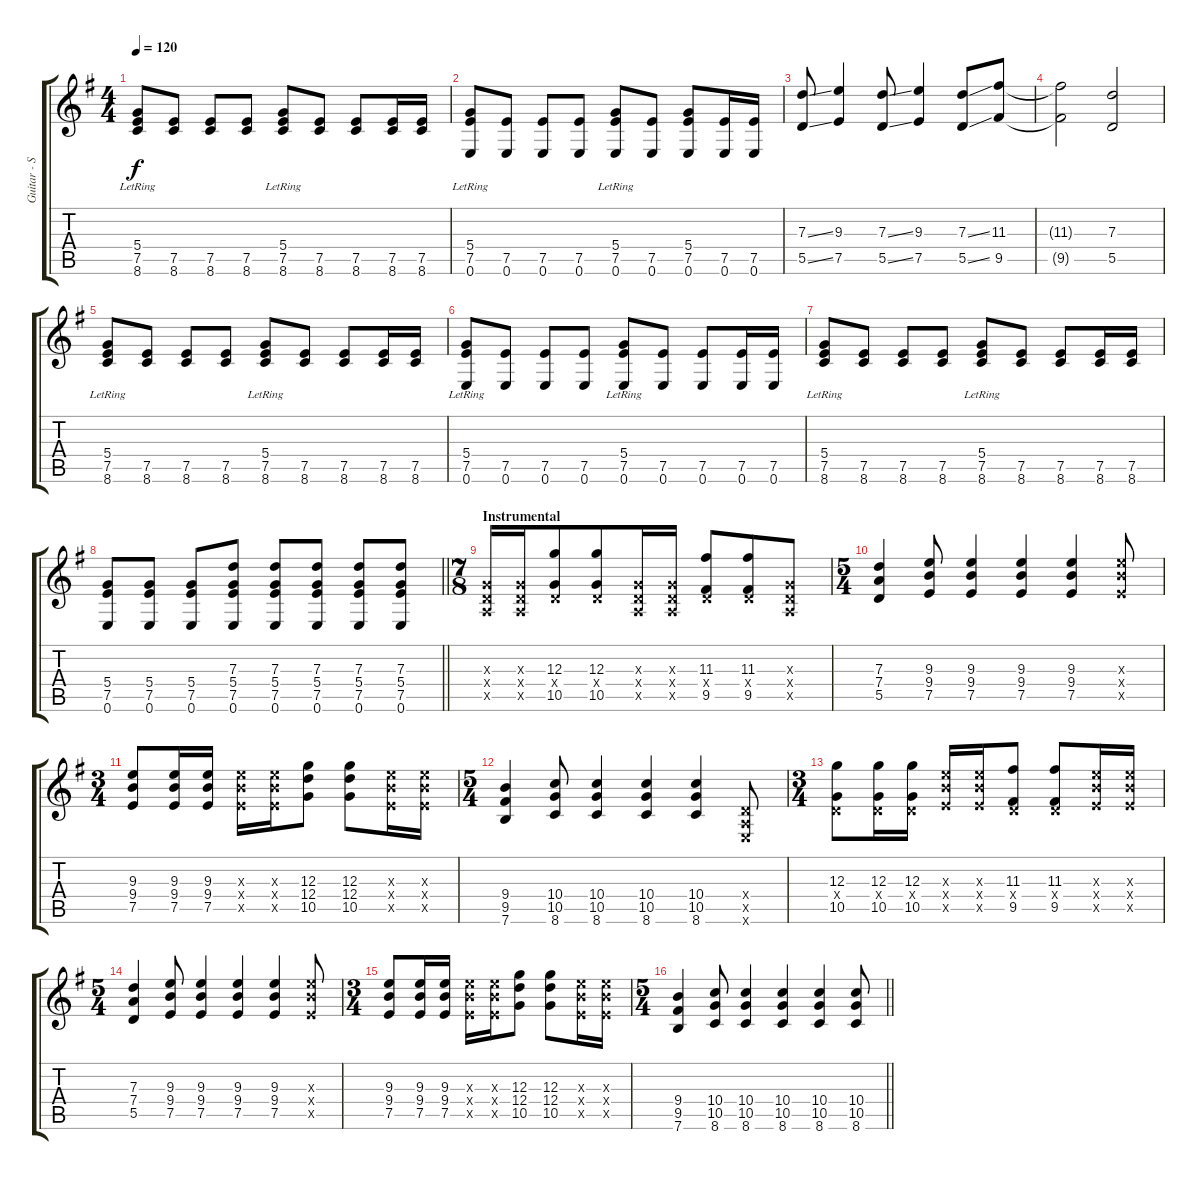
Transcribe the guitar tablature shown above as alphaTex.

\track ("Guitar - Simon Neil" "Guitar - S") {instrument electricguitarclean}
\staff {score tabs}
\tuning (E4 B3 G3 D3 A2 E2) {hide}
\ts (4 4)
\tempo 120
\clef g2
\ks eminor
(5.4{lr} 7.5 8.6).8{dy f} (7.5 8.6).8 (7.5 8.6).8 (7.5 8.6).8 (5.4{lr} 7.5 8.6).8 (7.5 8.6).8 (7.5 8.6).8 (7.5 8.6).16 (7.5 8.6).16 |
(5.4{lr} 7.5 0.6).8 (7.5 0.6).8 (7.5 0.6).8 (7.5 0.6).8 (5.4{lr} 7.5 0.6).8 (7.5 0.6).8 (5.4 7.5 0.6).8 (7.5 0.6).16 (7.5 0.6).16 |
(7.3{ss} 5.5{ss}).8 (9.3 7.5).4 (7.3{ss} 5.5{ss}).8 (9.3 7.5).4 (7.3{ss} 5.5{ss}).8 (11.3 9.5).8 |
(11.3{t} 9.5{t}).2 (7.3 5.5).2 |
(5.4{lr} 7.5 8.6).8 (7.5 8.6).8 (7.5 8.6).8 (7.5 8.6).8 (5.4{lr} 7.5 8.6).8 (7.5 8.6).8 (7.5 8.6).8 (7.5 8.6).16 (7.5 8.6).16 |
(5.4{lr} 7.5 0.6).8 (7.5 0.6).8 (7.5 0.6).8 (7.5 0.6).8 (5.4{lr} 7.5 0.6).8 (7.5 0.6).8 (7.5 0.6).8 (7.5 0.6).16 (7.5 0.6).16 |
(5.4{lr} 7.5 8.6).8 (7.5 8.6).8 (7.5 8.6).8 (7.5 8.6).8 (5.4{lr} 7.5 8.6).8 (7.5 8.6).8 (7.5 8.6).8 (7.5 8.6).16 (7.5 8.6).16 |
\barLineRight lightlight
(5.4 7.5 0.6).8 (5.4 7.5 0.6).8 (5.4 7.5 0.6).8{volume 14} (7.3 5.4 7.5 0.6).8 (7.3 5.4 7.5 0.6).8{volume 15} (7.3 5.4 7.5 0.6).8 (7.3 5.4 7.5 0.6).8 (7.3 5.4 7.5 0.6).8 |
\ts (7 8)
\section ("" "Instrumental")
(0.3{x} 0.4{x} 0.5{x}).16{volume 16} (0.3{x} 0.4{x} 0.5{x}).16 (12.3 0.4{x} 10.5).8 (12.3 0.4{x} 10.5).8 (0.3{x} 0.4{x} 0.5{x}).16 (0.3{x} 0.4{x} 0.5{x}).16 (11.3 0.4{x} 9.5).8 (11.3 0.4{x} 9.5).8 (0.3{x} 0.4{x} 0.5{x}).8 |
\ts (5 4)
(7.3 7.4 5.5).4{volume 16 instrument overdrivenguitar} (9.3 9.4 7.5).8 (9.3 9.4 7.5).4 (9.3 9.4 7.5).4 (9.3 9.4 7.5).4 (9.3{x} 9.4{x} 7.5{x}).8 |
\ts (3 4)
(9.3 9.4 7.5).8 (9.3 9.4 7.5).16 (9.3 9.4 7.5).16 (9.3{x} 9.4{x} 7.5{x}).16 (9.3{x} 9.4{x} 7.5{x}).16 (12.3 12.4 10.5).8 (12.3 12.4 10.5).8 (9.3{x} 9.4{x} 7.5{x}).16 (9.3{x} 9.4{x} 7.5{x}).16 |
\ts (5 4)
(9.4 9.5 7.6).4 (10.4 10.5 8.6).8 (10.4 10.5 8.6).4 (10.4 10.5 8.6).4 (10.4 10.5 8.6).4 (0.4{x} 0.5{x} 0.6{x}).8 |
\ts (3 4)
(12.3 0.4{x} 10.5).8 (12.3 0.4{x} 10.5).16 (12.3 0.4{x} 10.5).16 (9.3{x} 9.4{x} 7.5{x}).16 (9.3{x} 9.4{x} 7.5{x}).16 (11.3 0.4{x} 9.5).8 (11.3 0.4{x} 9.5).8 (9.3{x} 9.4{x} 7.5{x}).16 (9.3{x} 9.4{x} 7.5{x}).16 |
\ts (5 4)
(7.3 7.4 5.5).4 (9.3 9.4 7.5).8 (9.3 9.4 7.5).4 (9.3 9.4 7.5).4 (9.3 9.4 7.5).4 (9.3{x} 9.4{x} 7.5{x}).8 |
\ts (3 4)
(9.3 9.4 7.5).8 (9.3 9.4 7.5).16 (9.3 9.4 7.5).16 (9.3{x} 9.4{x} 7.5{x}).16 (9.3{x} 9.4{x} 7.5{x}).16 (12.3 12.4 10.5).8 (12.3 12.4 10.5).8 (9.3{x} 9.4{x} 7.5{x}).16 (9.3{x} 9.4{x} 7.5{x}).16 |
\ts (5 4)
\barLineRight lightlight
(9.4 9.5 7.6).4 (10.4 10.5 8.6).8 (10.4 10.5 8.6).4 (10.4 10.5 8.6).4 (10.4 10.5 8.6).4 (10.4 10.5 8.6).8
